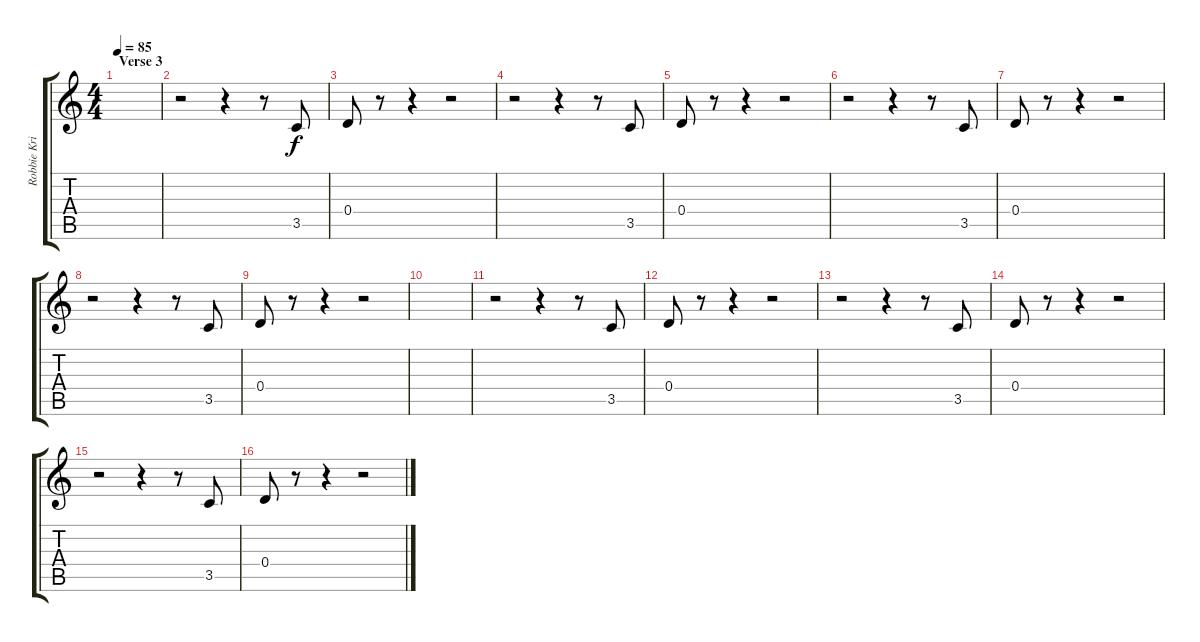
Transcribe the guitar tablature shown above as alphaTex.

\track ("Robbie Krieger Guitar" "Robbie Kri") {instrument distortionguitar}
\staff {score tabs}
\tuning (E4 B3 G3 D3 A2 E2) {hide}
\ts (4 4)
\section ("" "Verse 3")
\tempo 85
\clef g2
\ks c
|
r.2 r.4 r.8 3.5.8{dy f} |
0.4.8 r.8 r.4 r.2 |
r.2 r.4 r.8 3.5.8 |
0.4.8 r.8 r.4 r.2 |
r.2 r.4 r.8 3.5.8 |
0.4.8 r.8 r.4 r.2 |
r.2 r.4 r.8 3.5.8 |
0.4.8 r.8 r.4 r.2 |
|
r.2 r.4 r.8 3.5.8 |
0.4.8 r.8 r.4 r.2 |
r.2 r.4 r.8 3.5.8 |
0.4.8 r.8 r.4 r.2 |
r.2 r.4 r.8 3.5.8 |
0.4.8 r.8 r.4 r.2
